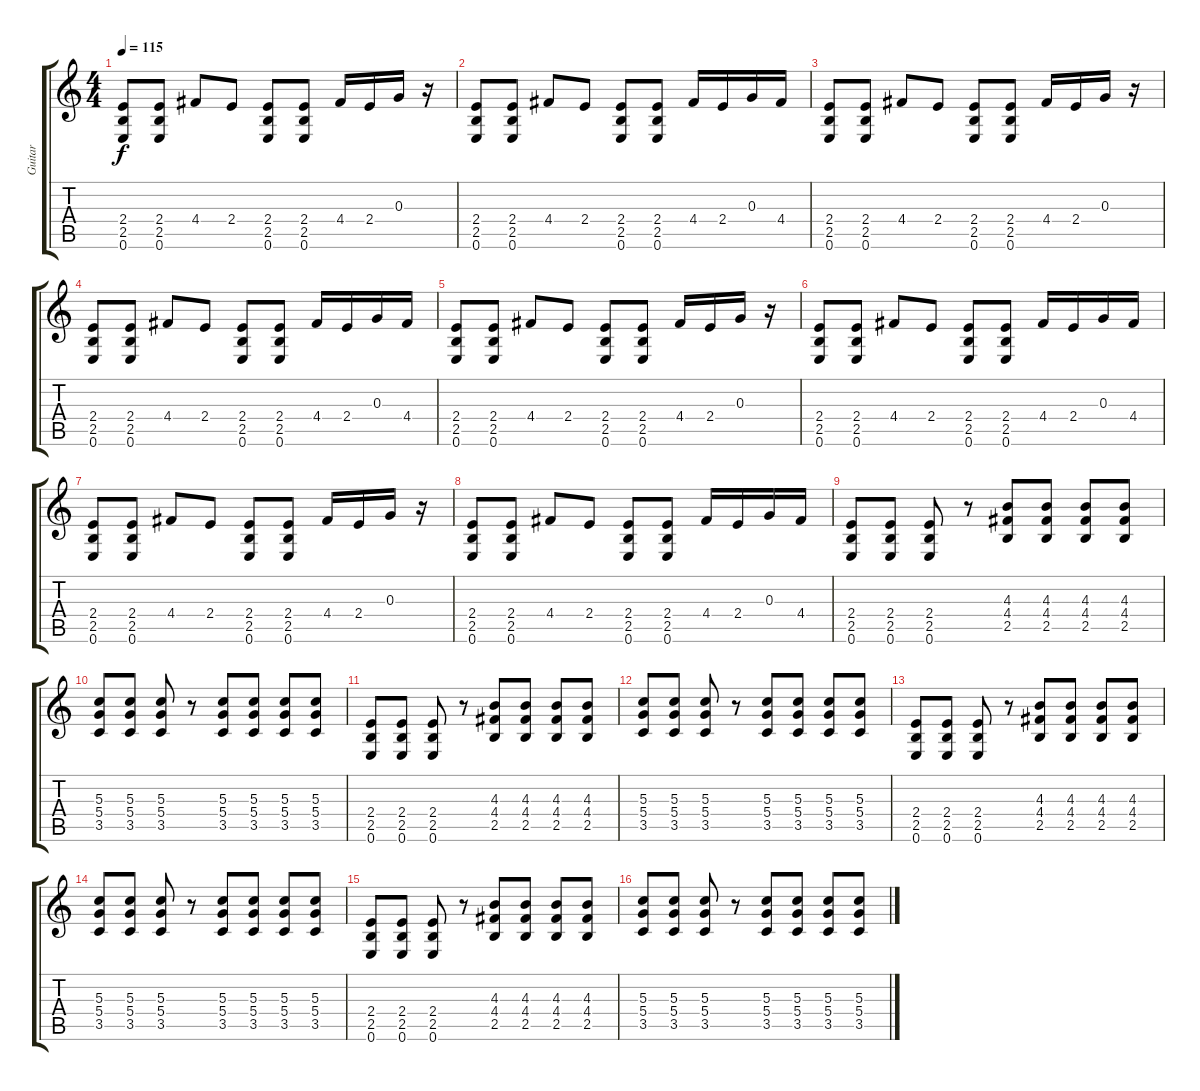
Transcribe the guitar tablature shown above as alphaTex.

\track ("Guitar" "Guitar") {instrument overdrivenguitar}
\staff {score tabs}
\tuning (E4 B3 G3 D3 A2 E2) {hide}
\ts (4 4)
\tempo 115
\clef g2
\ks c
(2.4 2.5 0.6).8{dy f} (2.4 2.5 0.6).8 4.4.8 2.4.8 (2.4 2.5 0.6).8 (2.4 2.5 0.6).8 4.4.16 2.4.16 0.3.16 r.16 |
(2.4 2.5 0.6).8 (2.4 2.5 0.6).8 4.4.8 2.4.8 (2.4 2.5 0.6).8 (2.4 2.5 0.6).8 4.4.16 2.4.16 0.3.16 4.4.16 |
(2.4 2.5 0.6).8 (2.4 2.5 0.6).8 4.4.8 2.4.8 (2.4 2.5 0.6).8 (2.4 2.5 0.6).8 4.4.16 2.4.16 0.3.16 r.16 |
(2.4 2.5 0.6).8 (2.4 2.5 0.6).8 4.4.8 2.4.8 (2.4 2.5 0.6).8 (2.4 2.5 0.6).8 4.4.16 2.4.16 0.3.16 4.4.16 |
(2.4 2.5 0.6).8 (2.4 2.5 0.6).8 4.4.8 2.4.8 (2.4 2.5 0.6).8 (2.4 2.5 0.6).8 4.4.16 2.4.16 0.3.16 r.16 |
(2.4 2.5 0.6).8 (2.4 2.5 0.6).8 4.4.8 2.4.8 (2.4 2.5 0.6).8 (2.4 2.5 0.6).8 4.4.16 2.4.16 0.3.16 4.4.16 |
(2.4 2.5 0.6).8 (2.4 2.5 0.6).8 4.4.8 2.4.8 (2.4 2.5 0.6).8 (2.4 2.5 0.6).8 4.4.16 2.4.16 0.3.16 r.16 |
(2.4 2.5 0.6).8 (2.4 2.5 0.6).8 4.4.8 2.4.8 (2.4 2.5 0.6).8 (2.4 2.5 0.6).8 4.4.16 2.4.16 0.3.16 4.4.16 |
(2.4 2.5 0.6).8 (2.4 2.5 0.6).8 (2.4 2.5 0.6).8 r.8 (4.3 4.4 2.5).8 (4.3 4.4 2.5).8 (4.3 4.4 2.5).8 (4.3 4.4 2.5).8 |
(5.3 5.4 3.5).8 (5.3 5.4 3.5).8 (5.3 5.4 3.5).8 r.8 (5.3 5.4 3.5).8 (5.3 5.4 3.5).8 (5.3 5.4 3.5).8 (5.3 5.4 3.5).8 |
(2.4 2.5 0.6).8 (2.4 2.5 0.6).8 (2.4 2.5 0.6).8 r.8 (4.3 4.4 2.5).8 (4.3 4.4 2.5).8 (4.3 4.4 2.5).8 (4.3 4.4 2.5).8 |
(5.3 5.4 3.5).8 (5.3 5.4 3.5).8 (5.3 5.4 3.5).8 r.8 (5.3 5.4 3.5).8 (5.3 5.4 3.5).8 (5.3 5.4 3.5).8 (5.3 5.4 3.5).8 |
(2.4 2.5 0.6).8 (2.4 2.5 0.6).8 (2.4 2.5 0.6).8 r.8 (4.3 4.4 2.5).8 (4.3 4.4 2.5).8 (4.3 4.4 2.5).8 (4.3 4.4 2.5).8 |
(5.3 5.4 3.5).8 (5.3 5.4 3.5).8 (5.3 5.4 3.5).8 r.8 (5.3 5.4 3.5).8 (5.3 5.4 3.5).8 (5.3 5.4 3.5).8 (5.3 5.4 3.5).8 |
(2.4 2.5 0.6).8 (2.4 2.5 0.6).8 (2.4 2.5 0.6).8 r.8 (4.3 4.4 2.5).8 (4.3 4.4 2.5).8 (4.3 4.4 2.5).8 (4.3 4.4 2.5).8 |
(5.3 5.4 3.5).8 (5.3 5.4 3.5).8 (5.3 5.4 3.5).8 r.8 (5.3 5.4 3.5).8 (5.3 5.4 3.5).8 (5.3 5.4 3.5).8 (5.3 5.4 3.5).8
